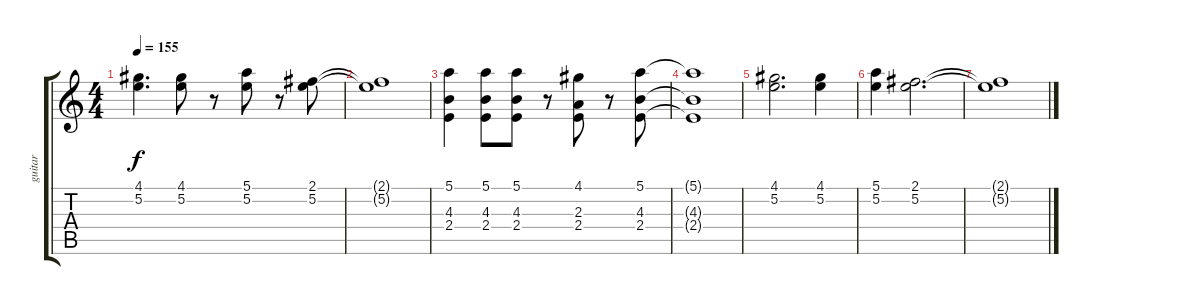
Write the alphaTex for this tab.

\track ("guitar" "guitar") {instrument acousticguitarsteel}
\staff {score tabs}
\tuning (E4 B3 G3 D3 A2 D2) {hide}
\ts (4 4)
\tempo 155
\clef g2
\ks c
(4.1 5.2).4{d dy f} (4.1 5.2).8 r.8 (5.1 5.2).8 r.8 (2.1 5.2).8 |
(2.1{t} 5.2{t}).1 |
(5.1 4.3 2.4).4 (5.1 4.3 2.4).8 (5.1 4.3 2.4).8 r.8 (4.1 2.3 2.4).8 r.8 (5.1 4.3 2.4).8 |
(5.1{t} 4.3{t} 2.4{t}).1 |
(4.1 5.2).2{d} (4.1 5.2).4 |
(5.1 5.2).4 (2.1 5.2).2{d} |
(2.1{t} 5.2{t}).1
